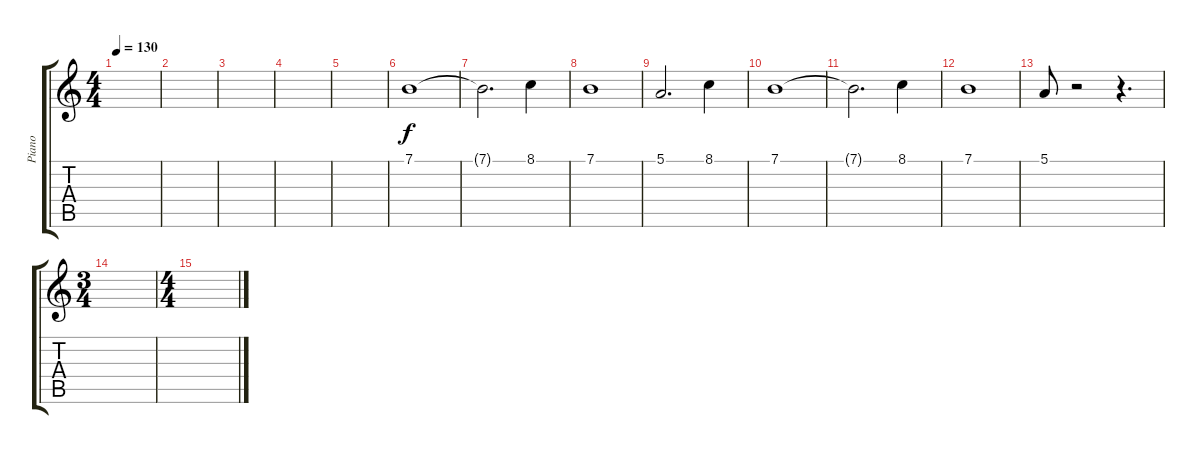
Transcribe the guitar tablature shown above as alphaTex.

\track ("Piano" "Piano") {instrument acousticgrandpiano}
\staff {score tabs}
\tuning (E4 B3 G3 D3 A2 E2) {hide}
\ts (4 4)
\tempo 130
\clef g2
\ks c
|
|
|
|
|
7.1.1 |
7.1{t}.2{d} 8.1.4 |
7.1.1 |
5.1.2{d} 8.1.4 |
7.1.1 |
7.1{t}.2{d} 8.1.4 |
7.1.1 |
5.1.8 r.2 r.4{d} |
\ts (3 4)
|
\ts (4 4)
